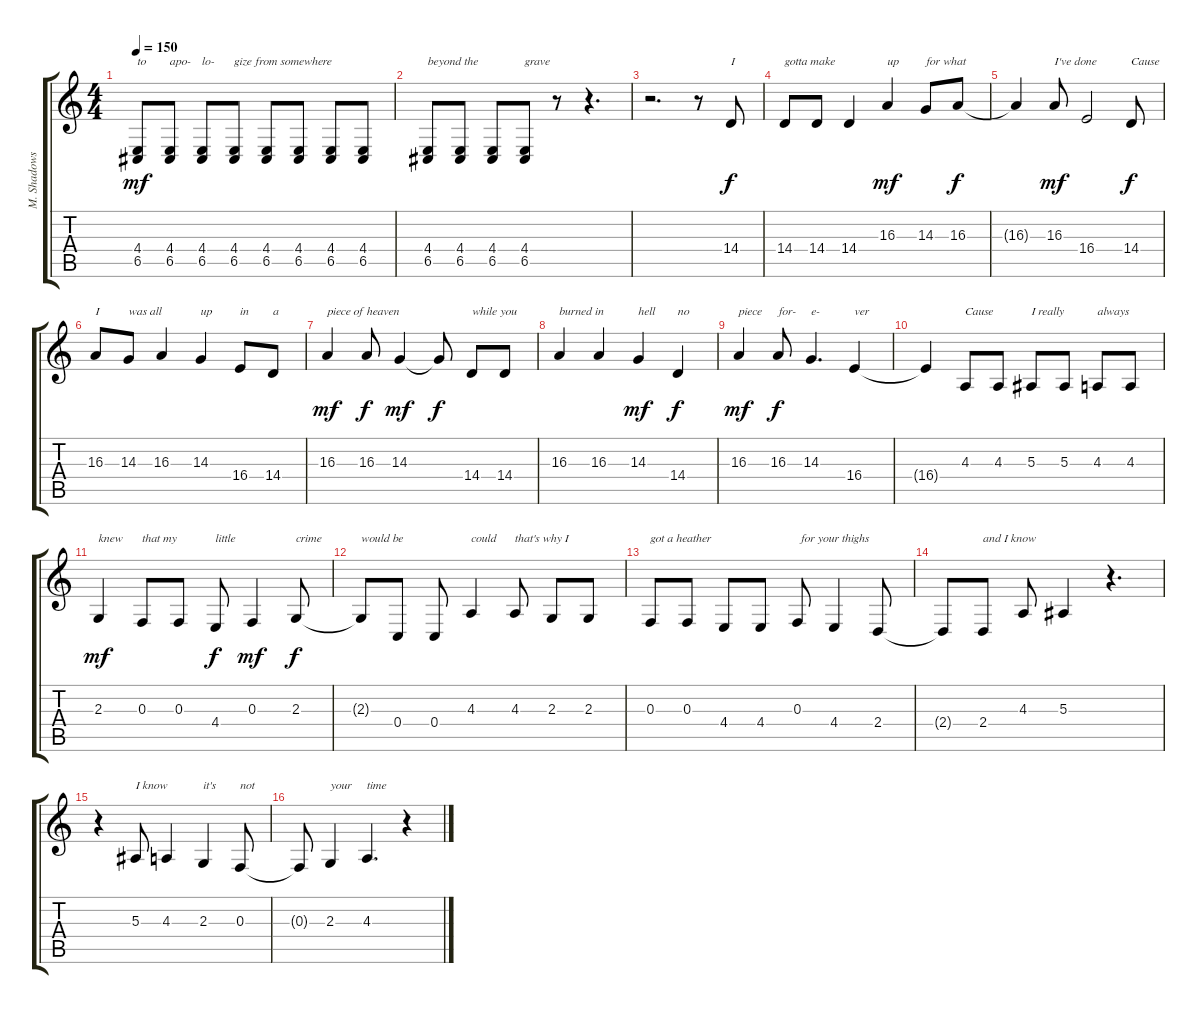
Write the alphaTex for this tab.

\track ("M. Shadows" "M. Shadows") {instrument clarinet}
\staff {score tabs}
\tuning (D4 A3 F3 C3 G2 C2) {hide}
\ts (4 4)
\tempo 150
\clef g2
\ks c
(4.4 6.5).8{txt "to" dy mf} (4.4 6.5).8{txt "apo-"} (4.4 6.5).8{txt "lo-"} (4.4 6.5).8{txt "gize from somewhere"} (4.4 6.5).8 (4.4 6.5).8 (4.4 6.5).8 (4.4 6.5).8 |
(4.4 6.5).8{txt "beyond the"} (4.4 6.5).8 (4.4 6.5).8 (4.4 6.5).8{txt "grave"} r.8 r.4{d} |
r.2{d} r.8 14.4.8{txt "I" dy f volume 16} |
14.4.8{txt "gotta make"} 14.4.8 14.4.4 16.3.4{txt "up" dy mf} 14.3.8{txt "for what"} 16.3.8{dy f} |
16.3{t}.4 16.3.8{txt "I've done" dy mf} 16.4.2 14.4.8{txt "Cause" dy f} |
16.3.8{txt "I"} 14.3.8{txt "was all"} 16.3.4 14.3.4{txt "up"} 16.4.8{txt "in"} 14.4.8{txt "a"} |
16.3.4{txt "piece of heaven" dy mf} 16.3.8{dy f} 14.3.4{dy mf} 14.3{t}.8{dy f} 14.4.8{txt "while you"} 14.4.8 |
16.3.4{txt "burned in"} 16.3.4 14.3.4{txt "hell" dy mf} 14.4.4{txt "no" dy f} |
16.3.4{txt "piece" dy mf} 16.3.8{txt "for-" dy f} 14.3.4{d txt "e-"} 16.4.4{txt "ver"} |
16.4{t}.4 4.3.8{txt "Cause"} 4.3.8 5.3.8{txt "I really"} 5.3.8 4.3.8{txt "always"} 4.3.8 |
2.3.4{txt "knew" dy mf} 0.3.8{txt "that my"} 0.3.8 4.4.8{txt "little" dy f} 0.3.4{dy mf} 2.3.8{txt "crime" dy f} |
2.3{t}.8{txt "would be"} 0.4.8 0.4.8 4.3.4{txt "could"} 4.3.8{txt "that's why I"} 2.3.8 2.3.8 |
0.3.8{txt "got a heather"} 0.3.8 4.4.8 4.4.8 0.3.8{txt " for your thighs"} 4.4.4 2.4.8 |
2.4{t}.8 2.4.8{txt "and I know"} 4.3.8 5.3.4 r.4{d} |
r.4 5.3.8{txt "I know"} 4.3.4 2.3.4{txt "it's"} 0.3.8{txt "not"} |
0.3{t}.8 2.3.4{txt "your"} 4.3.4{d txt "time"} r.4
